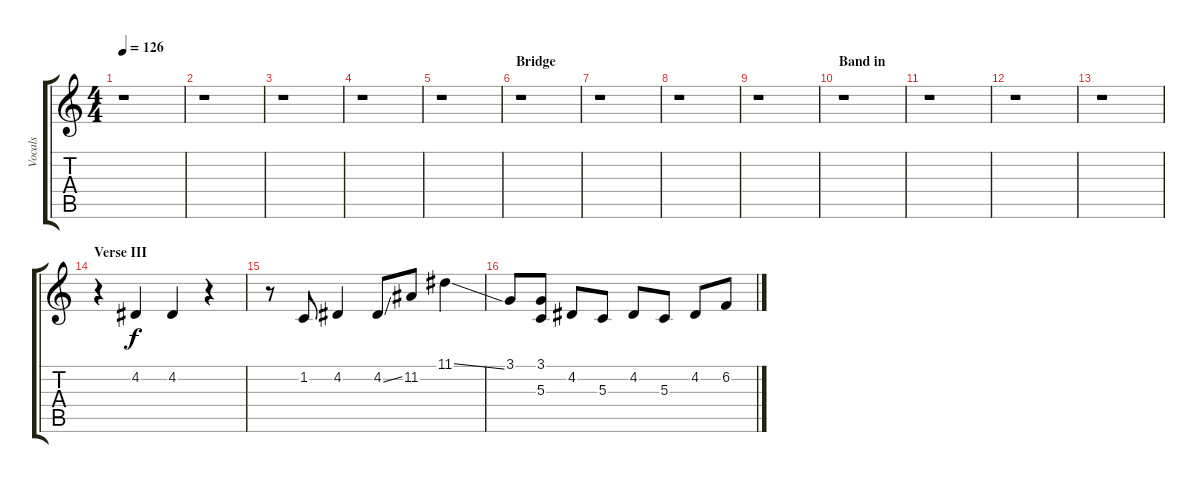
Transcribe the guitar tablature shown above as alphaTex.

\track ("Vocals" "Vocals") {instrument lead8bassandlead}
\staff {score tabs}
\tuning (E4 B3 G3 D3 A2 E2) {hide}
\ts (4 4)
\tempo 126
\clef g2
\ks c
r.1{dy f} |
r.1 |
r.1 |
r.1 |
r.1 |
\section ("" "Bridge")
r.1 |
r.1 |
r.1 |
r.1 |
\section ("" "Band in")
r.1 |
r.1 |
r.1 |
r.1 |
\section ("" "Verse III")
r.4 4.2.4 4.2.4 r.4 |
r.8 1.2.8 4.2.4 4.2{ss}.8 11.2.8 11.1{ss}.4 |
3.1.8 (3.1 5.3).8 4.2.8 5.3.8 4.2.8 5.3.8 4.2.8 6.2.8
